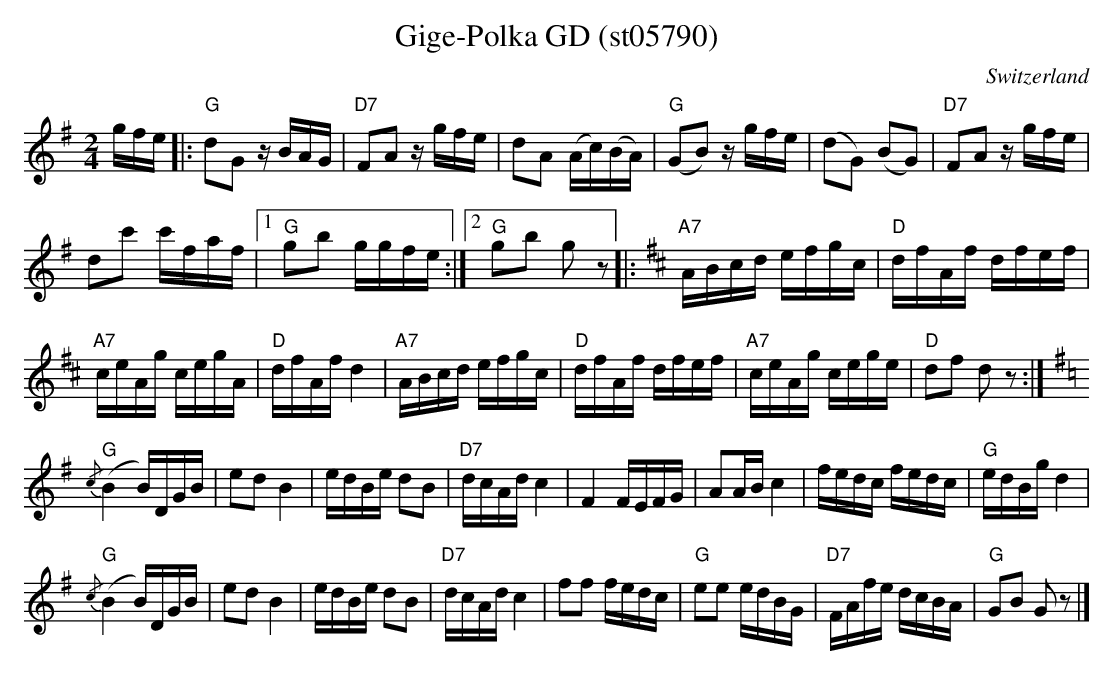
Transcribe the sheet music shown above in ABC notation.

X:1
T: Gige-Polka GD (st05790)
O:Switzerland
M:2/4
L:1/16
K:G major
gfe |: "G"d2G2 zBAG | "D7"F2A2 zgfe | d2A2 (Ac)(BA) | "G"(G2B2) zgfe | (d2G2) (B2G2) | "D7"F2A2 zgfe |
 d2c'2 c'faf |1 \
"G"g2b2 ggfe :|2 "G"g2b2 g2z2 |: [K:D] "A7"ABcd efgc | "D"dfAf dfef |
 "A7"ceAg cegA | "D"dfAf d4 | \
 "A7"ABcd efgc | "D"dfAf dfef | "A7"ceAg cege | "D"d2f2 d2z2 :|
[K:G] "G"{/c}(B4B)DGB | e2d2 B4 | \
edBe d2B2 | "D7"dcAd c4 |F4 FEFG | A2AB c4 | fedc fedc | "G"edBg d4 |
"G"{/c}(B4B)DGB | e2d2 B4 | \
edBe d2B2 | "D7"dcAd c4 | \
f2f2 fedc | "G"e2e2 edBG | "D7"FAfe dcBA | "G"G2B2 G2z2 |]
